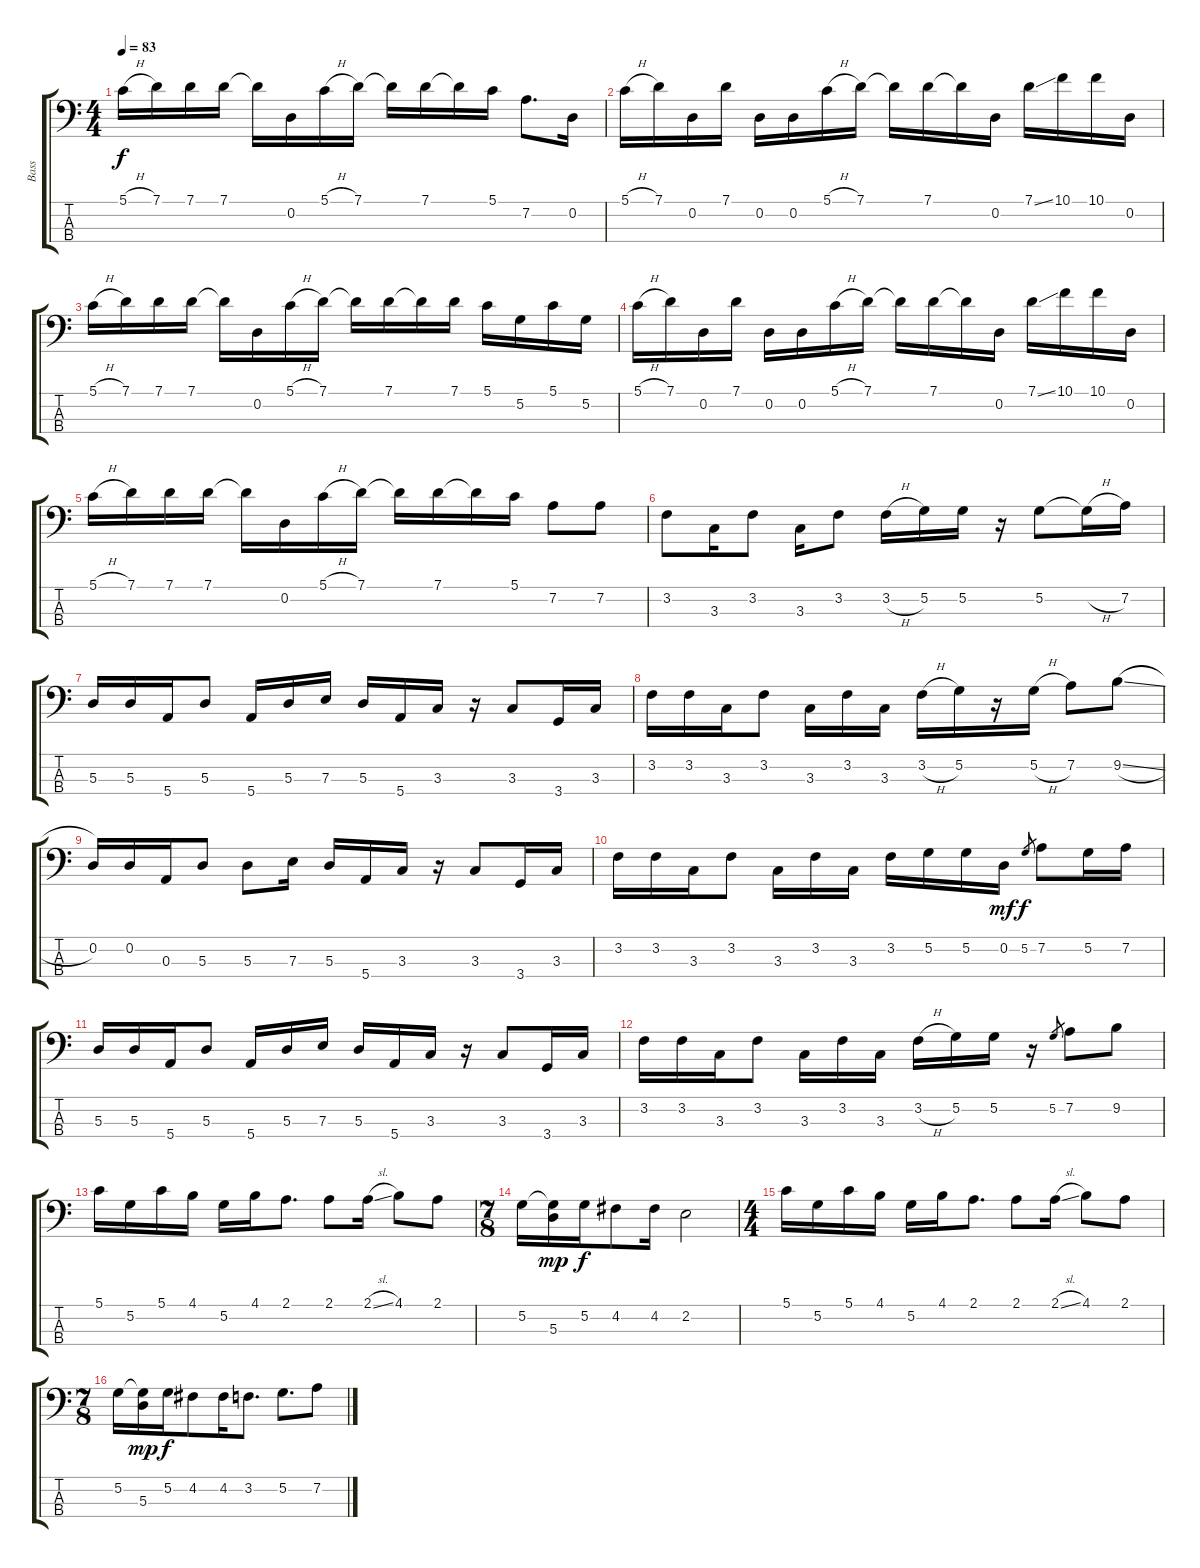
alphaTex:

\track ("Bass" "Bass") {instrument electricbassfinger}
\staff {score tabs}
\tuning (G2 D2 A1 E1) {hide}
\ts (4 4)
\tempo 83
\clef f4
\ks c
5.1{h}.16{dy f} 7.1.16 7.1.16 7.1.16 7.1{t}.16 0.2.16 5.1{h}.16 7.1.16 7.1{t}.16 7.1.16 7.1{t}.16 5.1.16 7.2.8{d} 0.2.16 |
5.1{h}.16 7.1.16 0.2.16 7.1.16 0.2.16 0.2.16 5.1{h}.16 7.1.16 7.1{t}.16 7.1.16 7.1{t}.16 0.2.16 7.1{ss}.16 10.1.16 10.1.16 0.2.16 |
5.1{h}.16 7.1.16 7.1.16 7.1.16 7.1{t}.16 0.2.16 5.1{h}.16 7.1.16 7.1{t}.16 7.1.16 7.1{t}.16 7.1.16 5.1.16 5.2.16 5.1.16 5.2.16 |
5.1{h}.16 7.1.16 0.2.16 7.1.16 0.2.16 0.2.16 5.1{h}.16 7.1.16 7.1{t}.16 7.1.16 7.1{t}.16 0.2.16 7.1{ss}.16 10.1.16 10.1.16 0.2.16 |
5.1{h}.16 7.1.16 7.1.16 7.1.16 7.1{t}.16 0.2.16 5.1{h}.16 7.1.16 7.1{t}.16 7.1.16 7.1{t}.16 5.1.16 7.2.8 7.2.8 |
3.2.8 3.3.16 3.2.8 3.3.16 3.2.8 3.2{h}.16 5.2.16 5.2.16 r.16 5.2.8 5.2{h t}.16 7.2.16 |
5.3.16 5.3.16 5.4.16 5.3.8 5.4.16 5.3.16 7.3.16 5.3.16 5.4.16 3.3.16 r.16 3.3.8 3.4.16 3.3.16 |
3.2.16 3.2.16 3.3.16 3.2.8 3.3.16 3.2.16 3.3.16 3.2{h}.16 5.2.16 r.16 5.2{h}.16 7.2.8 9.2{sl}.8 |
0.2.16 0.2.16 0.3.16 5.3.8 5.3.8 7.3.16 5.3.16 5.4.16 3.3.16 r.16 3.3.8 3.4.16 3.3.16 |
3.2.16 3.2.16 3.3.16 3.2.8 3.3.16 3.2.16 3.3.16 3.2.16 5.2.16 5.2.16 0.2.16{dy mf} 5.2.8{gr dy f} 7.2.8 5.2.16 7.2.16 |
5.3.16 5.3.16 5.4.16 5.3.8 5.4.16 5.3.16 7.3.16 5.3.16 5.4.16 3.3.16 r.16 3.3.8 3.4.16 3.3.16 |
3.2.16 3.2.16 3.3.16 3.2.8 3.3.16 3.2.16 3.3.16 3.2{h}.16 5.2.16 5.2.16 r.16 5.2.8{gr} 7.2.8 9.2.8 |
5.1.16 5.2.16 5.1.16 4.1.16 5.2.16 4.1.16 2.1.8{d} 2.1.8 2.1{sl}.16 4.1.8 2.1.8 |
\ts (7 8)
5.2.16 (5.2{t} 5.3).16{dy mp} 5.2.16{dy f} 4.2.8 4.2.16 2.2.2 |
\ts (4 4)
5.1.16 5.2.16 5.1.16 4.1.16 5.2.16 4.1.16 2.1.8{d} 2.1.8 2.1{sl}.16 4.1.8 2.1.8 |
\ts (7 8)
5.2.16 (5.2{t} 5.3).16{dy mp} 5.2.16{dy f} 4.2.8 4.2.16 3.2.8{d} 5.2.8{d} 7.2.8
